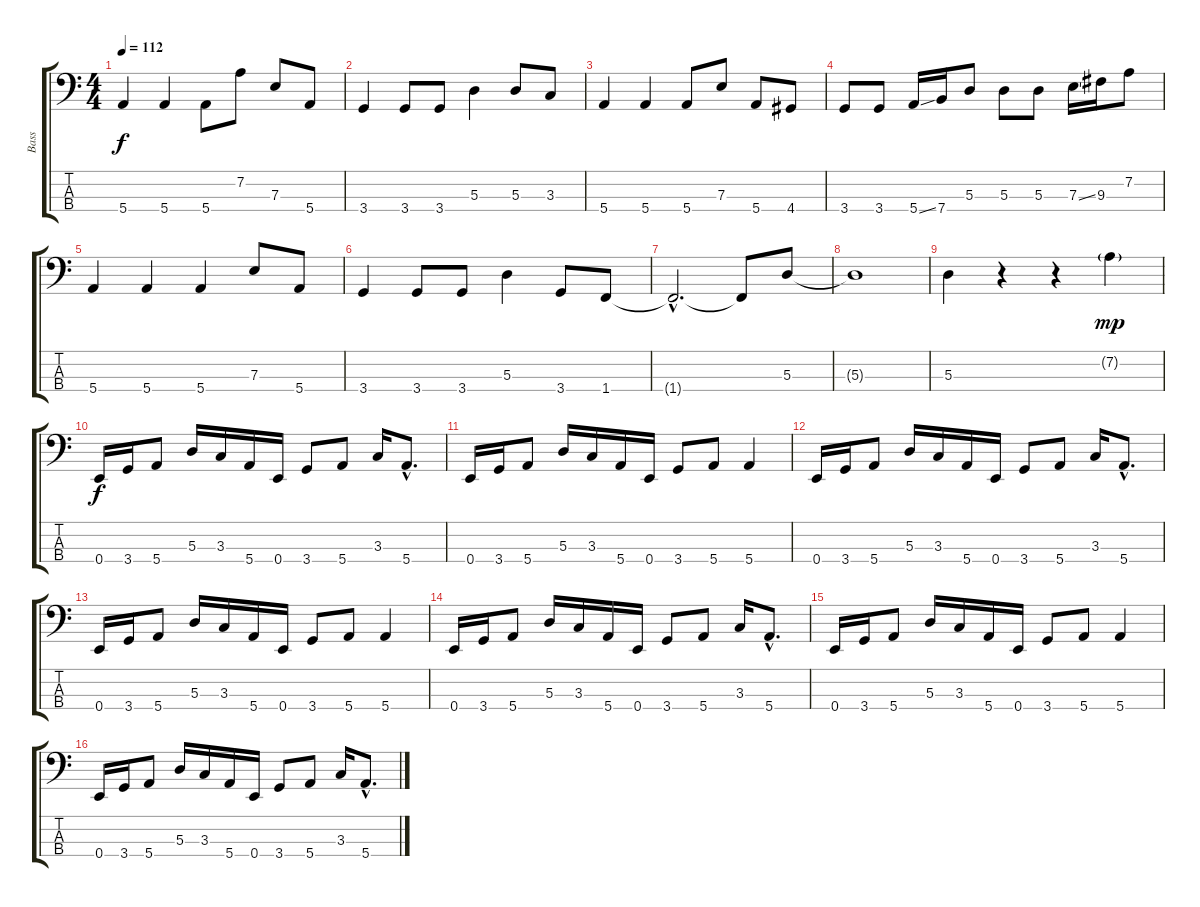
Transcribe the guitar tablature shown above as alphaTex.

\track ("Bass" "Bass") {instrument electricbassfinger}
\staff {score tabs}
\tuning (G2 D2 A1 E1) {hide}
\ts (4 4)
\tempo 112
\clef f4
\ks c
5.4.4{dy f} 5.4.4 5.4.8 7.2.8 7.3.8 5.4.8 |
3.4.4 3.4.8 3.4.8 5.3.4 5.3.8 3.3.8 |
5.4.4 5.4.4 5.4.8 7.3.8 5.4.8 4.4.8 |
3.4.8 3.4.8 5.4{ss}.16 7.4.16 5.3.8 5.3.8 5.3.8 7.3{ss}.16 9.3.16 7.2.8 |
5.4.4 5.4.4 5.4.4 7.3.8 5.4.8 |
3.4.4 3.4.8 3.4.8 5.3.4 3.4.8 1.4.8 |
1.4{hac t}.2{d} 1.4{t}.8 5.3.8 |
5.3{t}.1 |
5.3.4 r.4 r.4 7.2{g}.4{dy mp} |
0.4.16{dy f} 3.4.16 5.4.8 5.3.16 3.3.16 5.4.16 0.4.16 3.4.8 5.4.8 3.3.16 5.4{hac}.8{d} |
0.4.16 3.4.16 5.4.8 5.3.16 3.3.16 5.4.16 0.4.16 3.4.8 5.4.8 5.4.4 |
0.4.16 3.4.16 5.4.8 5.3.16 3.3.16 5.4.16 0.4.16 3.4.8 5.4.8 3.3.16 5.4{hac}.8{d} |
0.4.16 3.4.16 5.4.8 5.3.16 3.3.16 5.4.16 0.4.16 3.4.8 5.4.8 5.4.4 |
0.4.16 3.4.16 5.4.8 5.3.16 3.3.16 5.4.16 0.4.16 3.4.8 5.4.8 3.3.16 5.4{hac}.8{d} |
0.4.16 3.4.16 5.4.8 5.3.16 3.3.16 5.4.16 0.4.16 3.4.8 5.4.8 5.4.4 |
0.4.16 3.4.16 5.4.8 5.3.16 3.3.16 5.4.16 0.4.16 3.4.8 5.4.8 3.3.16 5.4{hac}.8{d}
